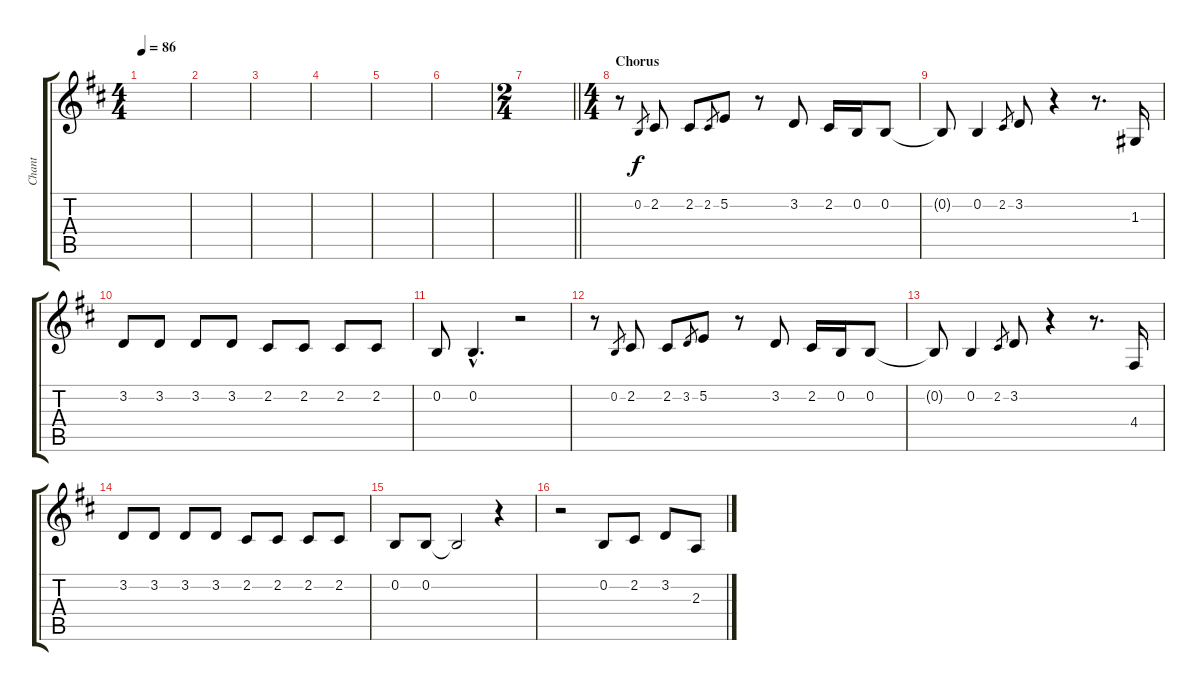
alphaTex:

\track ("Chant" "Chant") {instrument lead6voice}
\staff {score tabs}
\tuning (E4 B3 G3 D3 A2 E2) {hide}
\ts (4 4)
\tempo 86
\clef g2
\ks d
|
|
|
|
|
|
\ts (2 4)
\barLineRight lightlight
|
\ts (4 4)
\section ("" "Chorus")
r.8 0.2.8{gr} 2.2.8 2.2.8 2.2.8{gr} 5.2.8 r.8 3.2.8 2.2.16 0.2.16 0.2.8 |
0.2{t}.8 0.2.4 2.2.8{gr} 3.2.8 r.4 r.8{d} 1.3.16 |
3.2.8 3.2.8 3.2.8 3.2.8 2.2.8 2.2.8 2.2.8 2.2.8 |
0.2.8 0.2{hac}.4{d} r.2 |
r.8 0.2.8{gr} 2.2.8 2.2.8 3.2.8{gr} 5.2.8 r.8 3.2.8 2.2.16 0.2.16 0.2.8 |
0.2{t}.8 0.2.4 2.2.8{gr} 3.2.8 r.4 r.8{d} 4.4.16 |
3.2.8 3.2.8 3.2.8 3.2.8 2.2.8 2.2.8 2.2.8 2.2.8 |
0.2.8 0.2.8 0.2{t}.2 r.4 |
r.2 0.2.8 2.2.8 3.2.8 2.3.8
